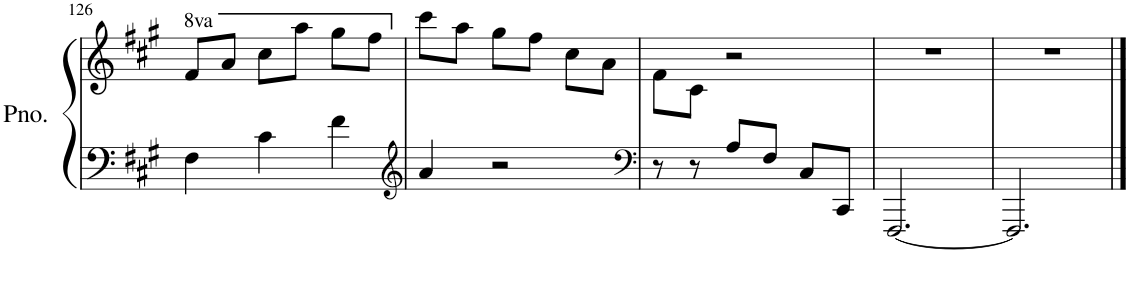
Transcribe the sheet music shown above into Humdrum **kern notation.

**kern	**kern
*part1	*part1
*staff2	*staff1
*I"Piano	*
*I'Pno.	*
!!LO:PB:g=z
*clefF4	*clefG2
*k[f#c#g#]	*k[f#c#g#]
*M3/4	*M3/4
*	*8va
=126	=126
4F#\	8ff#/L
.	8aa/J
4c#\	8ccc#\L
.	8aaa\J
4f#\	8ggg#\L
.	8fff#\J
=127	=127
*clefG2	*
*	*X8va
4a/	8ccc#\L
.	8aa\J
2r	8gg#\L
.	8ff#\J
.	8cc#\L
.	8a\J
=128	=128
*clefF4	*
8r	8f#\L
8r	8c#\J
8A/L	2r
8F#/J	.
8C#/L	.
8CC#/J	.
=129	=129
[2.FFF#/	2.r
=130	=130
2.FFF#/]	2.r
==	==
*-	*-
